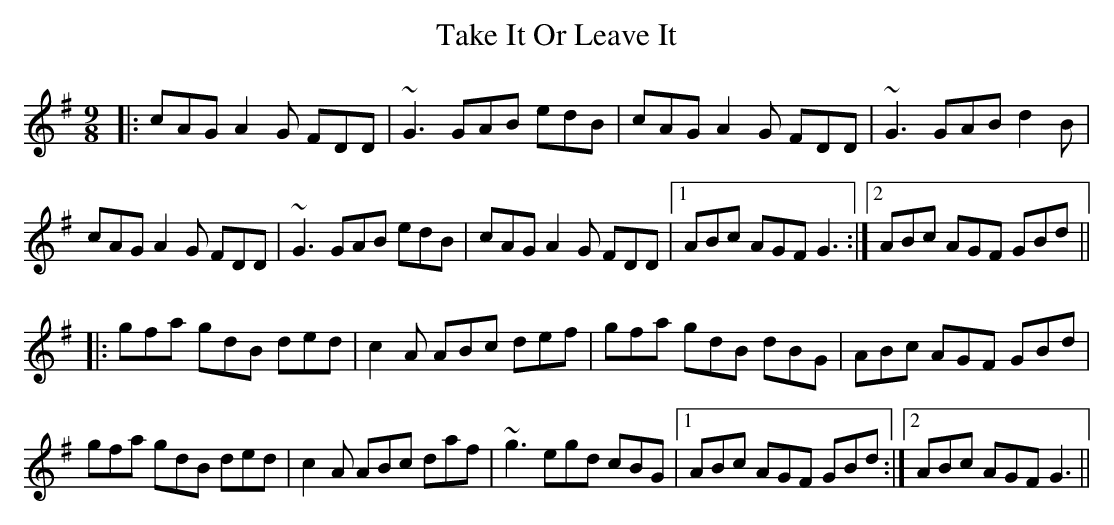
X:1
T: Take It Or Leave It
M: 9/8
L: 1/8
K: Gmaj
|:cAG A2G FDD |~G3 GAB edB|cAG A2G FDD |~G3 GAB d2B |
cAG A2G FDD |~G3 GAB edB|cAG A2G FDD |1 ABc AGF G3:|2 ABc AGF GBd||
|:gfa gdB ded|c2A ABc def|gfa gdB dBG |ABc AGF GBd|
gfa gdB ded|c2A ABc daf|~g3 egd cBG |1 ABc AGF GBd:|2 ABc AGF G3||
